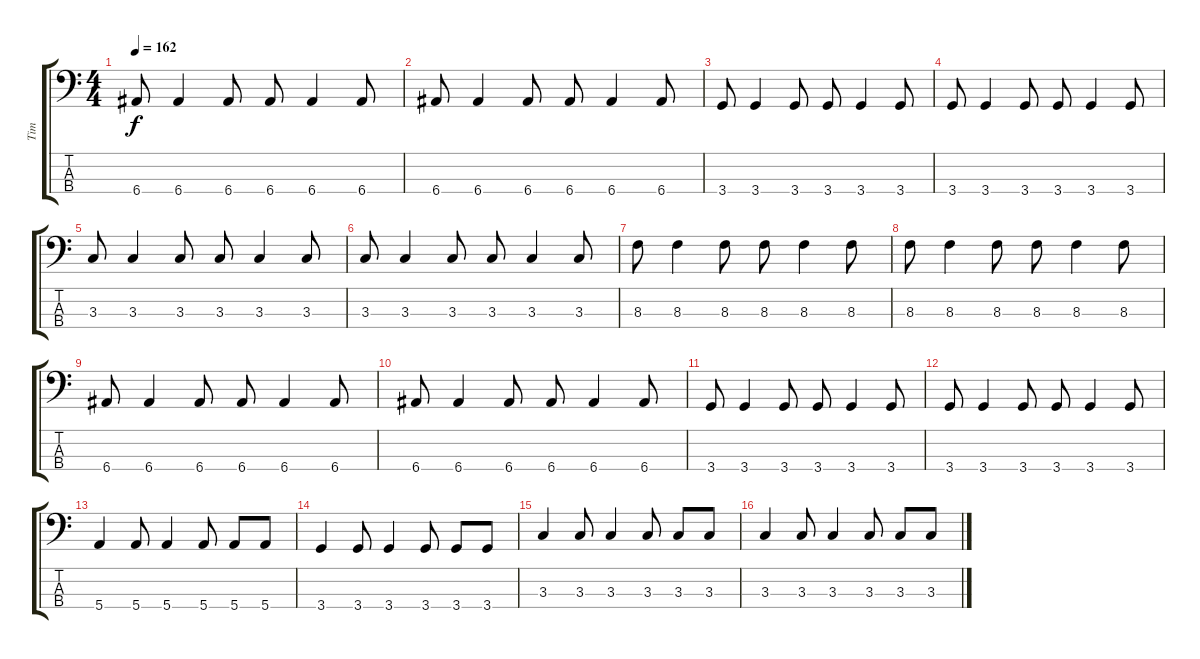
\track ("Tim" "Tim") {instrument electricbasspick}
\staff {score tabs}
\tuning (G2 D2 A1 E1) {hide}
\ts (4 4)
\tempo 162
\clef f4
\ks c
6.4.8{dy f} 6.4.4 6.4.8 6.4.8 6.4.4 6.4.8 |
6.4.8 6.4.4 6.4.8 6.4.8 6.4.4 6.4.8 |
3.4.8 3.4.4 3.4.8 3.4.8 3.4.4 3.4.8 |
3.4.8 3.4.4 3.4.8 3.4.8 3.4.4 3.4.8 |
3.3.8 3.3.4 3.3.8 3.3.8 3.3.4 3.3.8 |
3.3.8 3.3.4 3.3.8 3.3.8 3.3.4 3.3.8 |
8.3.8 8.3.4 8.3.8 8.3.8 8.3.4 8.3.8 |
8.3.8 8.3.4 8.3.8 8.3.8 8.3.4 8.3.8 |
6.4.8 6.4.4 6.4.8 6.4.8 6.4.4 6.4.8 |
6.4.8 6.4.4 6.4.8 6.4.8 6.4.4 6.4.8 |
3.4.8 3.4.4 3.4.8 3.4.8 3.4.4 3.4.8 |
3.4.8 3.4.4 3.4.8 3.4.8 3.4.4 3.4.8 |
5.4.4 5.4.8 5.4.4 5.4.8 5.4.8 5.4.8 |
3.4.4 3.4.8 3.4.4 3.4.8 3.4.8 3.4.8 |
3.3.4 3.3.8 3.3.4 3.3.8 3.3.8 3.3.8 |
3.3.4 3.3.8 3.3.4 3.3.8 3.3.8 3.3.8
